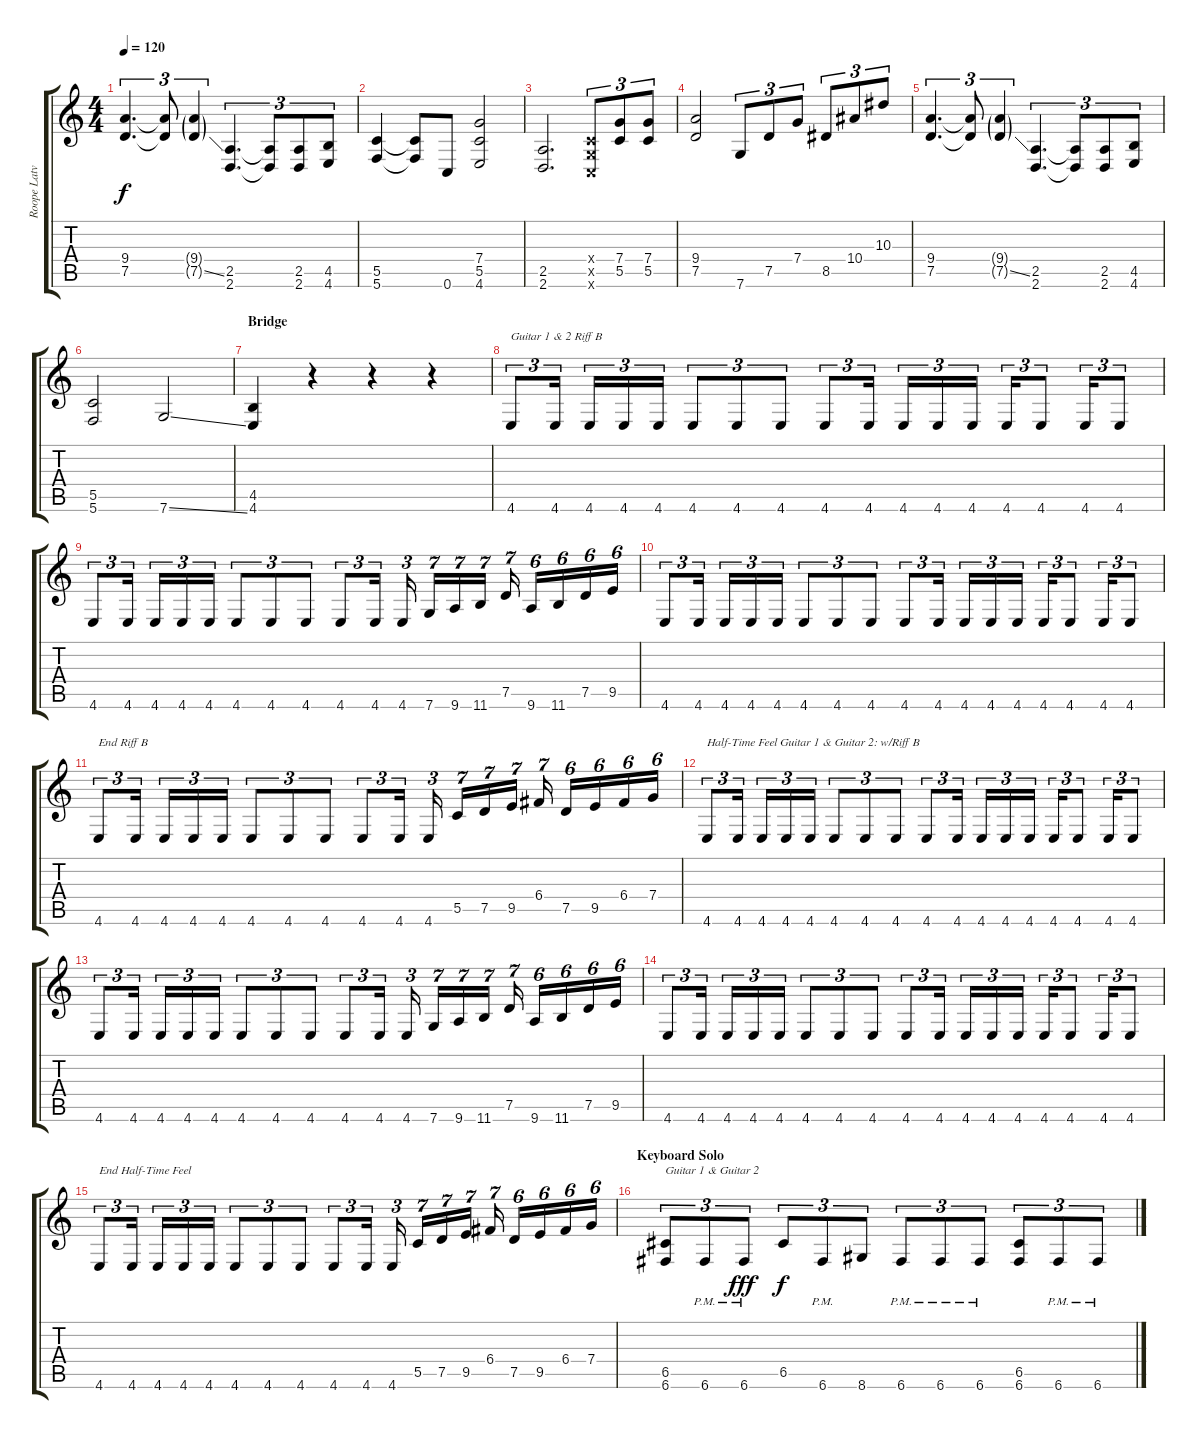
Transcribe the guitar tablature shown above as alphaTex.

\track ("Roope Latvala [Guitar 2]" "Roope Latv") {instrument distortionguitar}
\staff {score tabs}
\tuning (D4 A3 F3 C3 G2 C2) {hide}
\ts (4 4)
\tempo 120
\clef g2
\ks c
(9.4 7.5).4{d tu (3 2) dy f} (9.4{t} 7.5{t}).8{tu (3 2)} (9.4{g} 7.5{ss g}).4{tu (3 2)} (2.5 2.6).4{d tu (3 2)} (2.5{t} 2.6{t}).8{tu (3 2)} (2.5 2.6).8{tu (3 2)} (4.5 4.6).8{tu (3 2)} |
(5.5 5.6).4 (5.5{t} 5.6{t}).8 0.6.8 (7.4 5.5 4.6).2 |
(2.5 2.6).2{d} (0.4{x} 0.5{x} 0.6{x}).8{tu (3 2)} (7.4 5.5).8{tu (3 2)} (7.4 5.5).8{tu (3 2)} |
(9.4 7.5).2 7.6.8{tu (3 2)} 7.5.8{tu (3 2)} 7.4.8{tu (3 2)} 8.5.8{tu (3 2)} 10.4.8{tu (3 2)} 10.3.8{tu (3 2)} |
(9.4 7.5).4{d tu (3 2)} (9.4{t} 7.5{t}).8{tu (3 2)} (9.4{g} 7.5{ss g}).4{tu (3 2)} (2.5 2.6).4{d tu (3 2)} (2.5{t} 2.6{t}).8{tu (3 2)} (2.5 2.6).8{tu (3 2)} (4.5 4.6).8{tu (3 2)} |
(5.5 5.6).2 7.6{ss}.2 |
\section ("" "Bridge")
(4.5 4.6).4 r.4 r.4 r.4 |
4.6.8{tu (3 2) txt "Guitar 1 & 2 Riff B"} 4.6.16{tu (3 2)} 4.6.16{tu (3 2)} 4.6.16{tu (3 2)} 4.6.16{tu (3 2)} 4.6.8{tu (3 2)} 4.6.8{tu (3 2)} 4.6.8{tu (3 2)} 4.6.8{tu (3 2)} 4.6.16{tu (3 2)} 4.6.16{tu (3 2)} 4.6.16{tu (3 2)} 4.6.16{tu (3 2)} 4.6.16{tu (3 2)} 4.6.8{tu (3 2)} 4.6.16{tu (3 2)} 4.6.8{tu (3 2)} |
4.6.8{tu (3 2)} 4.6.16{tu (3 2)} 4.6.16{tu (3 2)} 4.6.16{tu (3 2)} 4.6.16{tu (3 2)} 4.6.8{tu (3 2)} 4.6.8{tu (3 2)} 4.6.8{tu (3 2)} 4.6.8{tu (3 2)} 4.6.16{tu (3 2)} 4.6.16{tu (3 2)} 7.6.16{tu (7 4)} 9.6.16{tu (7 4)} 11.6.16{tu (7 4)} 7.5.16{tu (7 4)} 9.6.16{tu (6 4)} 11.6.16{tu (6 4)} 7.5.16{tu (6 4)} 9.5.16{tu (6 4)} |
4.6.8{tu (3 2)} 4.6.16{tu (3 2)} 4.6.16{tu (3 2)} 4.6.16{tu (3 2)} 4.6.16{tu (3 2)} 4.6.8{tu (3 2)} 4.6.8{tu (3 2)} 4.6.8{tu (3 2)} 4.6.8{tu (3 2)} 4.6.16{tu (3 2)} 4.6.16{tu (3 2)} 4.6.16{tu (3 2)} 4.6.16{tu (3 2)} 4.6.16{tu (3 2)} 4.6.8{tu (3 2)} 4.6.16{tu (3 2)} 4.6.8{tu (3 2)} |
4.6.8{tu (3 2) txt "End Riff B"} 4.6.16{tu (3 2)} 4.6.16{tu (3 2)} 4.6.16{tu (3 2)} 4.6.16{tu (3 2)} 4.6.8{tu (3 2)} 4.6.8{tu (3 2)} 4.6.8{tu (3 2)} 4.6.8{tu (3 2)} 4.6.16{tu (3 2)} 4.6.16{tu (3 2)} 5.5.16{tu (7 4)} 7.5.16{tu (7 4)} 9.5.16{tu (7 4)} 6.4.16{tu (7 4)} 7.5.16{tu (6 4)} 9.5.16{tu (6 4)} 6.4.16{tu (6 4)} 7.4.16{tu (6 4)} |
4.6.8{tu (3 2) txt "Half-Time Feel Guitar 1 & Guitar 2: w/Riff B"} 4.6.16{tu (3 2)} 4.6.16{tu (3 2)} 4.6.16{tu (3 2)} 4.6.16{tu (3 2)} 4.6.8{tu (3 2)} 4.6.8{tu (3 2)} 4.6.8{tu (3 2)} 4.6.8{tu (3 2)} 4.6.16{tu (3 2)} 4.6.16{tu (3 2)} 4.6.16{tu (3 2)} 4.6.16{tu (3 2)} 4.6.16{tu (3 2)} 4.6.8{tu (3 2)} 4.6.16{tu (3 2)} 4.6.8{tu (3 2)} |
4.6.8{tu (3 2)} 4.6.16{tu (3 2)} 4.6.16{tu (3 2)} 4.6.16{tu (3 2)} 4.6.16{tu (3 2)} 4.6.8{tu (3 2)} 4.6.8{tu (3 2)} 4.6.8{tu (3 2)} 4.6.8{tu (3 2)} 4.6.16{tu (3 2)} 4.6.16{tu (3 2)} 7.6.16{tu (7 4)} 9.6.16{tu (7 4)} 11.6.16{tu (7 4)} 7.5.16{tu (7 4)} 9.6.16{tu (6 4)} 11.6.16{tu (6 4)} 7.5.16{tu (6 4)} 9.5.16{tu (6 4)} |
4.6.8{tu (3 2)} 4.6.16{tu (3 2)} 4.6.16{tu (3 2)} 4.6.16{tu (3 2)} 4.6.16{tu (3 2)} 4.6.8{tu (3 2)} 4.6.8{tu (3 2)} 4.6.8{tu (3 2)} 4.6.8{tu (3 2)} 4.6.16{tu (3 2)} 4.6.16{tu (3 2)} 4.6.16{tu (3 2)} 4.6.16{tu (3 2)} 4.6.16{tu (3 2)} 4.6.8{tu (3 2)} 4.6.16{tu (3 2)} 4.6.8{tu (3 2)} |
4.6.8{tu (3 2) txt "End Half-Time Feel"} 4.6.16{tu (3 2)} 4.6.16{tu (3 2)} 4.6.16{tu (3 2)} 4.6.16{tu (3 2)} 4.6.8{tu (3 2)} 4.6.8{tu (3 2)} 4.6.8{tu (3 2)} 4.6.8{tu (3 2)} 4.6.16{tu (3 2)} 4.6.16{tu (3 2)} 5.5.16{tu (7 4)} 7.5.16{tu (7 4)} 9.5.16{tu (7 4)} 6.4.16{tu (7 4)} 7.5.16{tu (6 4)} 9.5.16{tu (6 4)} 6.4.16{tu (6 4)} 7.4.16{tu (6 4)} |
\section ("" "Keyboard Solo")
(6.5 6.6).8{tu (3 2) txt "Guitar 1 & Guitar 2"} 6.6{pm}.8{tu (3 2)} 6.6{pm}.8{tu (3 2) dy fff} 6.5.8{tu (3 2) dy f} 6.6{pm}.8{tu (3 2)} 8.6.8{tu (3 2)} 6.6{pm}.8{tu (3 2)} 6.6{pm}.8{tu (3 2)} 6.6{pm}.8{tu (3 2)} (6.5 6.6).8{tu (3 2)} 6.6{pm}.8{tu (3 2)} 6.6{pm}.8{tu (3 2)}
